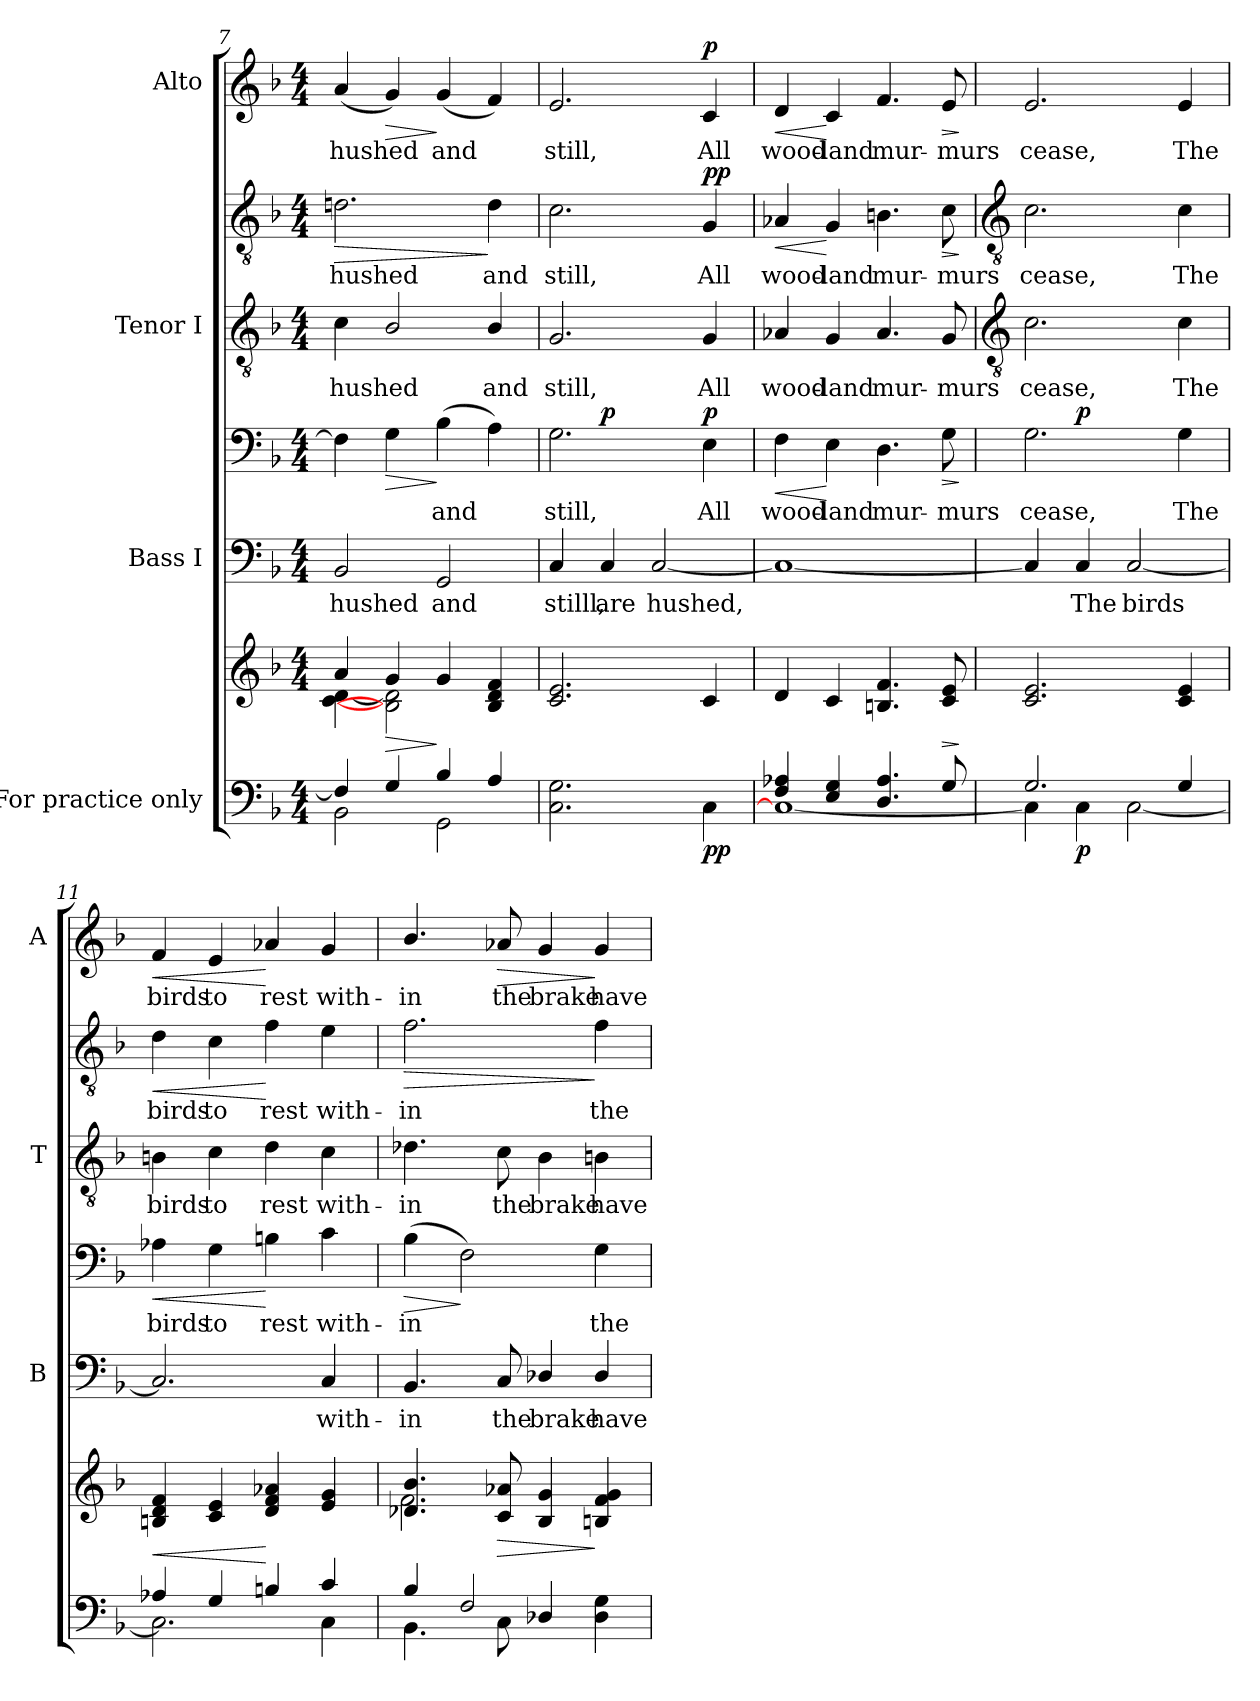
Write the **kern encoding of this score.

**kern	**kern	**dynam	**kern	**text	**kern	**text	**dynam	**kern	**text	**kern	**text	**dynam	**kern	**text	**dynam
*part4	*part4	*part4	*part3	*part3	*part3	*part3	*part3	*part2	*part2	*part2	*part2	*part2	*part1	*part1	*part1
*staff7	*staff6	*staff6/7	*staff5	*staff5	*staff4	*staff4	*staff4/5	*staff3	*staff3	*staff2	*staff2	*staff2/3	*staff1	*staff1	*staff1
*I"For practice  only	*	*	*I"Bass I	*	*	*	*	*I"Tenor I	*	*	*	*	*I"Alto	*	*
*	*	*	*I'B	*	*	*	*	*I'T	*	*	*	*	*I'A	*	*
*clefF4	*clefG2	*	*clefF4	*	*clefF4	*	*	*clefGv2	*	*clefGv2	*	*	*clefG2	*	*
*k[b-]	*k[b-]	*	*k[b-]	*	*k[b-]	*	*	*k[b-]	*	*k[b-]	*	*	*k[b-]	*	*
*F:	*F:	*	*F:	*	*F:	*	*	*F:	*	*F:	*	*	*F:	*	*
*M4/4	*M4/4	*	*M4/4	*	*M4/4	*	*	*M4/4	*	*M4/4	*	*	*M4/4	*	*
=7	=7	=7	=7	=7	=7	=7	=7	=7	=7	=7	=7	=7	=7	=7	=7
*^	*^	*	*	*	*	*	*	*	*	*	*	*	*	*	*
!	!	!	!	!	!	!LO:LY:b	!	!	!	!	!LO:LY:b	!	!LO:LY:b	!LO:HP:b	!	!LO:LY:b	!
4F/]	2BB-\	4a/	[4c\ [4d\	.	2BB-	hushed	4F]	.	.	4c	hushed	2.dn	hushed	>	(<4a	hushed	.
!	!	!	!	!LO:HP:b	!	!	!	!	!LO:HP:b	!	!	!	!	!	!	!	!LO:HP:b
4G/	.	4g/	2B-\] 2d\]	>	.	.	4G	.	>	2B-/	.	.	.	.	4g)	.	>
!	!	!	!	!	!	!LO:LY:b	!	!LO:LY:b	!	!	!	!	!	!	!	!LO:LY:b	!
4B-/	2GG\	4g/	.	]	2GG	and	(>4B-	and	]	.	.	.	.	.	(<4g	and	]
!	!	!	!	!	!	!	!	!	!	!	!LO:LY:b	!	!LO:LY:b	!	!	!	!
4A/	.	4B-/ 4d/ 4f/	4ryy	.	.	.	4A)	.	.	4B-/	and	4d	and	]	4f)	.	.
=8	=8	=8	=8	=8	=8	=8	=8	=8	=8	=8	=8	=8	=8	=8	=8	=8	=8
!	!	!	!	!	!	!LO:LY:b	!	!LO:LY:b	!	!	!LO:LY:b	!	!LO:LY:b	!	!	!LO:LY:b	!
1ryy	2.C\ 2.G\	2.c/ 2.e/	1ryy	.	4C	stilll,	2.G	still,	.	2.G	still,	2.c	still,	.	2.e	still,	.
!	!	!	!	!	!	!LO:LY:b	!	!	!LO:DY:b=2	!	!	!	!	!	!	!	!
.	.	.	.	.	4C	are	.	.	p	.	.	.	.	.	.	.	.
!	!	!	!	!	!	!LO:LY:b	!	!	!	!	!	!	!	!	!	!	!
.	.	.	.	.	[2C	hushed,	.	.	.	.	.	.	.	.	.	.	.
!	!	!	!	!LO:DY:b=2	!	!	!	!LO:LY:b	!	!	!LO:LY:b	!	!LO:LY:b	!	!	!LO:LY:b	!
!	!	!	!	!LO:DY:n=1:b	!	!	!	!	!LO:DY:b	!	!	!	!	!LO:DY:b=2	!	!	!
!	!	!	!	!	!	!	!	!	!	!	!	!	!	!LO:DY:n=1:b	!	!	!LO:DY:b
.	4C\	4c/	.	p p	.	.	4E	All	p	4G	All	4G	All	p p	4c	All	p
=9	=9	=9	=9	=9	=9	=9	=9	=9	=9	=9	=9	=9	=9	=9	=9	=9	=9
!	!	!	!	!LO:HP:b	!	!	!	!LO:LY:b	!LO:HP:b	!	!LO:LY:b	!	!LO:LY:b	!LO:HP:b	!	!LO:LY:b	!LO:HP:b
4F/ 4A-X/	1C\_	4d/	1ryy	<	1C_	.	4F	wood-	<	4A-X	wood-	4A-X	wood-	<	4d	wood-	<
!	!	!	!	!	!	!	!	!LO:LY:b	!	!	!LO:LY:b	!	!LO:LY:b	!	!	!LO:LY:b	!
4E/ 4G/	.	4c/	.	[	.	.	4E	-land	[	4G	-land	4G	-land	[	4c	-land	[
!	!	!	!	!	!	!	!	!LO:LY:b	!	!	!LO:LY:b	!	!LO:LY:b	!	!	!LO:LY:b	!
4.D/ 4.A-/	.	4.Bn/ 4.f/	.	.	.	.	4.D	mur-	.	4.A-	mur-	4.Bn	mur-	.	4.f	mur-	.
!	!	!	!	!LO:HP:b	!	!	!	!LO:LY:b	!LO:HP:b	!	!LO:LY:b	!	!LO:LY:b	!LO:HP:b	!	!LO:LY:b	!LO:HP:b
8G/	.	8c/ 8e/	.	>	.	.	8G	-murs	>	8G	-murs	8c	-murs	>	8e	-murs	>
*v	*v	*	*	*	*	*	*	*	*	*	*	*	*	*	*	*	*
*	*v	*v	*	*	*	*	*	*	*	*	*	*	*	*	*	*
.	.	]	.	.	.	.	]	.	.	.	.	]	.	.	]
!!LO:LB:g=z
=10	=10	=10	=10	=10	=10	=10	=10	=10	=10	=10	=10	=10	=10	=10	=10
*	*	*	*	*	*	*	*	*clefGv2	*	*clefGv2	*	*	*	*	*
*^	*^	*	*	*	*	*	*	*	*	*	*	*	*	*	*
!	!	!	!	!	!	!	!	!LO:LY:b	!	!	!LO:LY:b	!	!LO:LY:b	!	!	!LO:LY:b	!
2.G/	4C\]	2.c/ 2.e/	1ryy	.	4C]	.	2.G	cease,	.	2.c	cease,	2.c	cease,	.	2.e	cease,	.
!	!	!	!	!LO:DY:b=2	!	!LO:LY:b	!	!	!LO:DY:b=2	!	!	!	!	!	!	!	!
.	4C\	.	.	p	4C	The	.	.	p	.	.	.	.	.	.	.	.
!	!	!	!	!	!	!LO:LY:b	!	!	!	!	!	!	!	!	!	!	!
.	[2C\	.	.	.	[2C	birds	.	.	.	.	.	.	.	.	.	.	.
!	!	!	!	!	!	!	!	!LO:LY:b	!	!	!LO:LY:b	!	!LO:LY:b	!	!	!LO:LY:b	!
4G/	.	4c/ 4e/	.	.	.	.	4G	The	.	4c	The	4c	The	.	4e	The	.
=11	=11	=11	=11	=11	=11	=11	=11	=11	=11	=11	=11	=11	=11	=11	=11	=11	=11
!	!	!	!	!LO:HP:b	!	!	!	!LO:LY:b	!LO:HP:b	!	!LO:LY:b	!	!LO:LY:b	!LO:HP:b	!	!LO:LY:b	!LO:HP:b
4A-X/	2.C\]	4Bn/ 4d/ 4f/	1ryy	<	2.C]	.	4A-X	birds	<	4Bn	-birds	4d	birds	<	4f	birds	<
!	!	!	!	!	!	!	!	!LO:LY:b	!	!	!LO:LY:b	!	!LO:LY:b	!	!	!LO:LY:b	!
4G/	.	4c/ 4e/	.	.	.	.	4G	to	.	4c	to	4c	to	.	4e	to	.
!	!	!	!	!	!	!	!	!LO:LY:b	!	!	!LO:LY:b	!	!LO:LY:b	!	!	!LO:LY:b	!
4Bn/	.	4d/ 4f/ 4a-X/	.	[	.	.	4Bn	rest	[	4d	rest	4f	rest	[	4a-X	rest	[
!	!	!	!	!	!	!LO:LY:b	!	!LO:LY:b	!	!	!LO:LY:b	!	!LO:LY:b	!	!	!LO:LY:b	!
4c/	4C\	4e/ 4g/	.	.	4C	-with-	4c	with-	.	4c	with-	4e	with-	.	4g	with-	.
=12	=12	=12	=12	=12	=12	=12	=12	=12	=12	=12	=12	=12	=12	=12	=12	=12	=12
!	!	!	!	!	!	!LO:LY:b	!	!LO:LY:b	!LO:HP:b	!	!LO:LY:b	!	!LO:LY:b	!LO:HP:b	!	!LO:LY:b	!
4B-/	4.BB-\	4.d-X/ 4.b-/	2.f\	.	4.BB-	in	(>4B-\	-in	>	4.d-X\	in	2.f\	-in	>	4.b-/	-in	.
2F/	.	.	.	.	.	.	2F)	.	]	.	.	.	.	.	.	.	.
!	!	!	!	!LO:HP:b	!	!LO:LY:b	!	!	!	!	!LO:LY:b	!	!	!	!	!LO:LY:b	!LO:HP:b
.	8C\	8c/ 8a-X/	.	>	8C	the	.	.	.	8c	the	.	.	.	8a-X	the	>
!	!	!	!	!	!	!LO:LY:b	!	!	!	!	!LO:LY:b	!	!	!	!	!LO:LY:b	!
.	4D-X/	4B-/ 4g/	.	.	4D-X/	brake	.	.	.	4B-	brake	.	.	.	4g	brake	.
!	!	!	!	!	!	!LO:LY:b	!	!LO:LY:b	!	!	!LO:LY:b	!	!LO:LY:b	!	!	!LO:LY:b	!
4ryy	4D-\ 4G\	4Bn/ 4f/ 4g/	4ryy	]	4D-/	have	4G	the	.	4Bn	have	4f	the	]	4g	have	]
*v	*v	*	*	*	*	*	*	*	*	*	*	*	*	*	*	*	*
*	*v	*v	*	*	*	*	*	*	*	*	*	*	*	*	*	*
=	=	=	=	=	=	=	=	=	=	=	=	=	=	=	=
*-	*-	*-	*-	*-	*-	*-	*-	*-	*-	*-	*-	*-	*-	*-	*-
